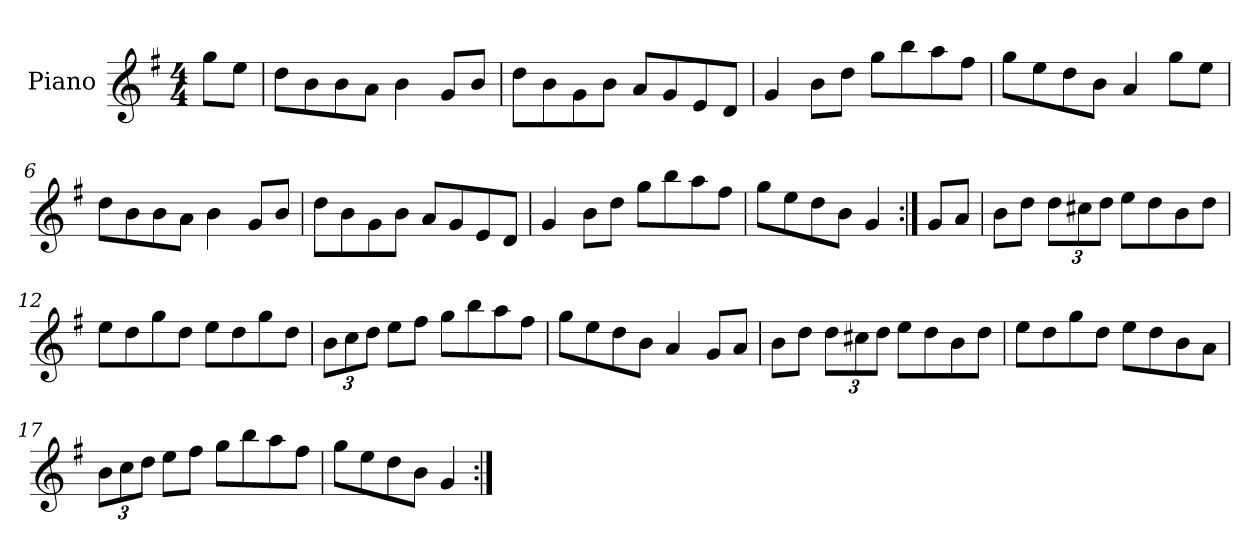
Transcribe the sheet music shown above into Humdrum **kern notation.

**kern
*part1
*staff1
*I"Piano
*I'Pno
*clefG2
*k[f#]
*G:
*M4/4
=1
8gg\L
8ee\J
=2
8dd\L
8b\
8b\
8a\J
4b\
8g/L
8b/J
=3
8dd\L
8b\
8g\
8b\J
8a/L
8g/
8e/
8d/J
=4
4g/
8b\L
8dd\J
8gg\L
8bb\
8aa\
8ff#\J
=5
8gg\L
8ee\
8dd\
8b\J
4a/
8gg\L
8ee\J
!!LO:LB:g=z
=6
8dd\L
8b\
8b\
8a\J
4b\
8g/L
8b/J
=7
8dd\L
8b\
8g\
8b\J
8a/L
8g/
8e/
8d/J
=8
4g/
8b\L
8dd\J
8gg\L
8bb\
8aa\
8ff#\J
=9
8gg\L
8ee\
8dd\
8b\J
4g/
=10:|!
8g/L
8a/J
!!LO:LB:g=z
=11
8b\L
8dd\J
12dd\L
12cc#X\
12dd\J
8ee\L
8dd\
8b\
8dd\J
=12
8ee\L
8dd\
8gg\
8dd\J
8ee\L
8dd\
8gg\
8dd\J
=13
12b\L
12cc\
12dd\J
8ee\L
8ff#\J
8gg\L
8bb\
8aa\
8ff#\J
=14
8gg\L
8ee\
8dd\
8b\J
4a/
8g/L
8a/J
!!LO:LB:g=z
=15
8b\L
8dd\J
12dd\L
12cc#X\
12dd\J
8ee\L
8dd\
8b\
8dd\J
=16
8ee\L
8dd\
8gg\
8dd\J
8ee\L
8dd\
8b\
8a\J
=17
12b\L
12cc\
12dd\J
8ee\L
8ff#\J
8gg\L
8bb\
8aa\
8ff#\J
=18
8gg\L
8ee\
8dd\
8b\J
4g/
=:|!
*-
